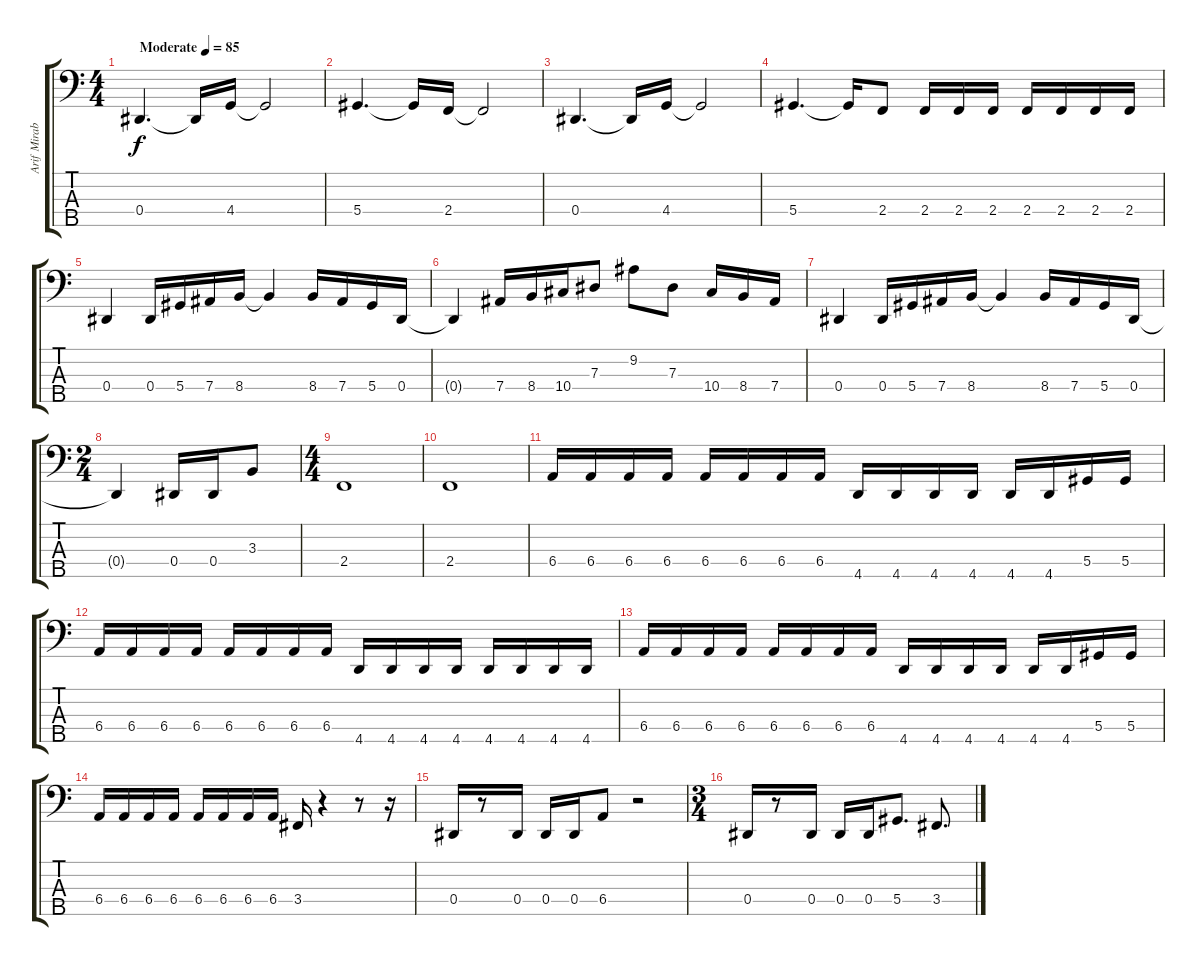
\track ("Arif Mirabdolbaghi" "Arif Mirab") {instrument electricbassfinger}
\staff {score tabs}
\tuning (Gb2 Db2 Ab1 Eb1 Bb0) {hide}
\ts (4 4)
\tempo (85 "Moderate")
\clef f4
\ks c
0.4.4{d dy f instrument electricbassfinger} 0.4{t}.16 4.4.16 4.4{t}.2 |
5.4.4{d} 5.4{t}.16 2.4.16 2.4{t}.2 |
0.4.4{d} 0.4{t}.16 4.4.16 4.4{t}.2 |
5.4.4{d} 5.4{t}.16 2.4.8 2.4.16 2.4.16 2.4.16 2.4.16 2.4.16 2.4.16 2.4.16 |
0.4.4 0.4.16 5.4.16 7.4.16 8.4.16 8.4{t}.4 8.4.16 7.4.16 5.4.16 0.4.16 |
0.4{t}.4 7.4.16 8.4.16 10.4.16 7.3.8 9.2.8 7.3.8 10.4.16 8.4.16 7.4.16 |
0.4.4 0.4.16 5.4.16 7.4.16 8.4.16 8.4{t}.4 8.4.16 7.4.16 5.4.16 0.4.16 |
\ts (2 4)
0.4{t}.4 0.4.16 0.4.16 3.3.8 |
\ts (4 4)
2.4.1 |
2.4.1 |
6.4.16 6.4.16 6.4.16 6.4.16 6.4.16 6.4.16 6.4.16 6.4.16 4.5.16 4.5.16 4.5.16 4.5.16 4.5.16 4.5.16 5.4.16 5.4.16 |
6.4.16 6.4.16 6.4.16 6.4.16 6.4.16 6.4.16 6.4.16 6.4.16 4.5.16 4.5.16 4.5.16 4.5.16 4.5.16 4.5.16 4.5.16 4.5.16 |
6.4.16 6.4.16 6.4.16 6.4.16 6.4.16 6.4.16 6.4.16 6.4.16 4.5.16 4.5.16 4.5.16 4.5.16 4.5.16 4.5.16 5.4.16 5.4.16 |
6.4.16 6.4.16 6.4.16 6.4.16 6.4.16 6.4.16 6.4.16 6.4.16 3.4.16 r.4 r.8 r.16 |
0.4.16 r.8 0.4.16 0.4.16 0.4.16 6.4.8 r.2 |
\ts (3 4)
0.4.16 r.8 0.4.16 0.4.16 0.4.16 5.4.8{d} 3.4.8{d}
